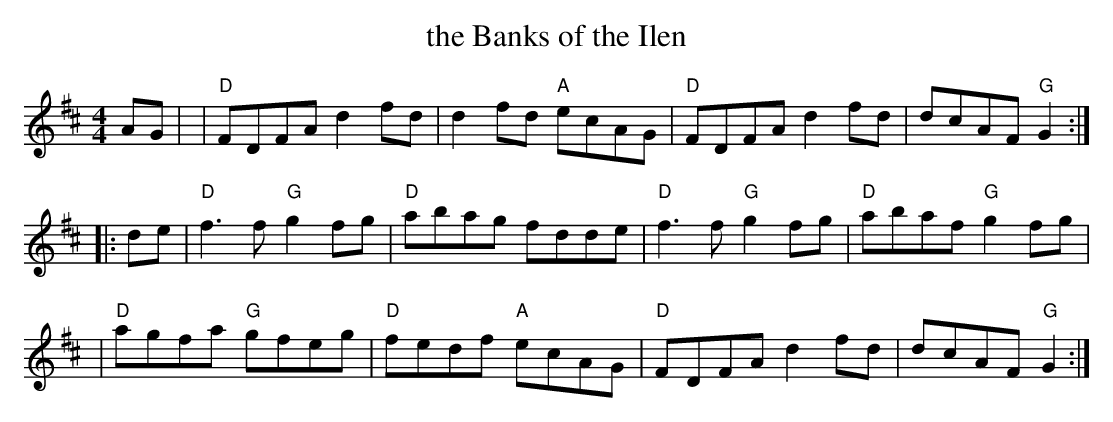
X:1
T: the Banks of the Ilen
M: 4/4
L: 1/8
K: D
AG |\
| "D"FDFA d2fd | d2fd "A"ecAG | "D"FDFA d2fd | dcAF "G"G2 :|
|: de \
| "D"f3f "G"g2fg | "D"abag  fdde | "D"f3f "G"g2fg | "D"abaf "G"g2 fg |
| "D"agfa "G"gfeg | "D"fedf "A"ecAG | "D"FDFA d2fd | dcAF "G"G2 :|
